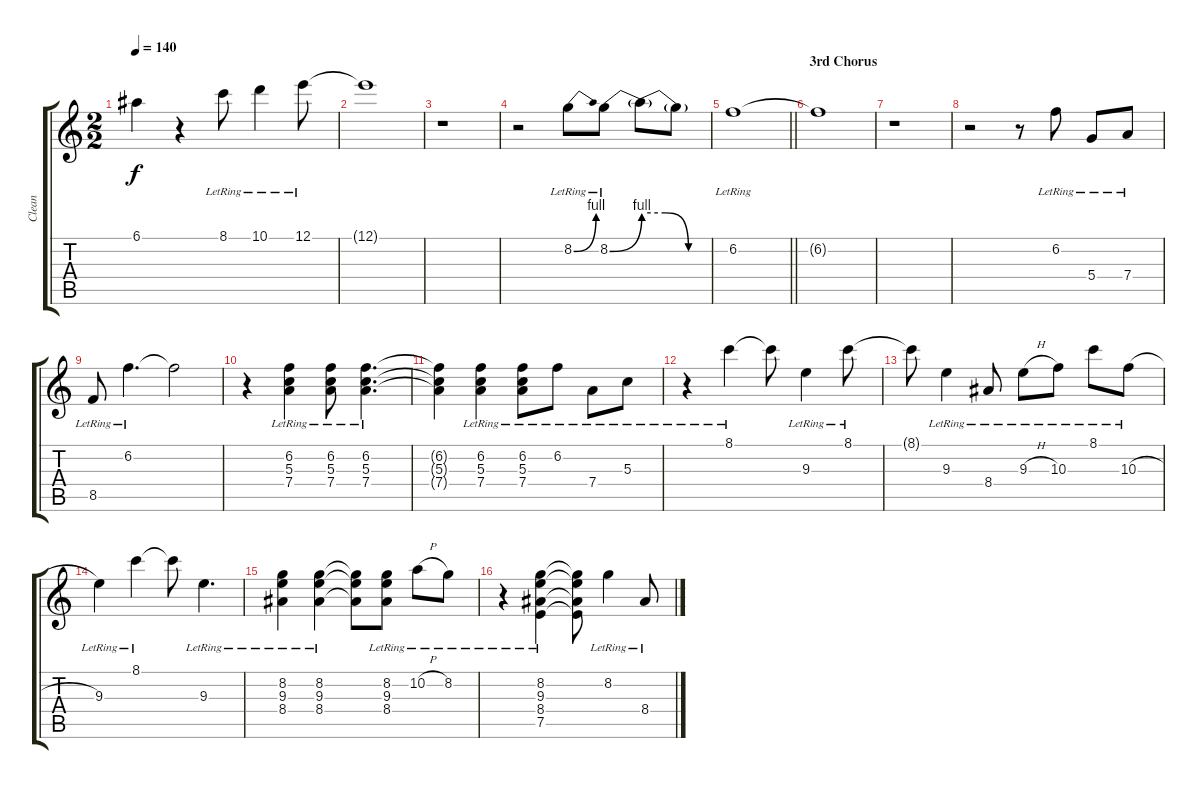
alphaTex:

\track ("Clean" "Clean") {instrument electricguitarclean}
\staff {score tabs}
\tuning (E4 B3 G3 D3 A2 E2) {hide}
\ts (2 2)
\tempo 140
\clef g2
\ks c
6.1{t}.4{dy f} r.4 8.1{lr}.8 10.1{lr}.4 12.1{lr}.8 |
12.1{t}.1 |
r.1 |
r.2 8.2{be (bend 0 0 60 4) lr}.8 8.2{be (bend 0 0 60 4) lr}.8 8.2{be (custom 0 4 20 4 40 0 60 0) t}.8 8.2{t}.8 |
\barLineRight lightlight
6.2{lr}.1 |
\section ("" "3rd Chorus")
6.2{t}.1 |
r.1 |
r.2 r.8 6.2{lr}.8 5.4{lr}.8 7.4{lr}.8 |
8.5{lr}.8 6.2{lr}.4{d} 6.2{t}.2 |
r.4 (6.2{lr} 5.3{lr} 7.4{lr}).4 (6.2{lr} 5.3{lr} 7.4{lr}).8 (6.2{lr} 5.3{lr} 7.4{lr}).4{d} |
(6.2{t} 5.3{t} 7.4{t}).4 (6.2{lr} 5.3{lr} 7.4{lr}).4 (6.2{lr} 5.3{lr} 7.4{lr}).8 6.2{lr}.8 7.4{lr}.8 5.3{lr}.8 |
r.4 8.1{lr}.4 8.1{t}.8 9.3{lr}.4 8.1{lr}.8 |
8.1{t}.8 9.3{lr}.4 8.4{lr}.8 9.3{h lr}.8 10.3{lr}.8 8.1{lr}.8 10.3{h lr}.8 |
9.3{lr}.4 8.1{lr}.4 8.1{t}.8 9.3{lr}.4{d} |
(8.2{lr} 9.3{lr} 8.4{lr}).4 (8.2{lr} 9.3{lr} 8.4{lr}).4 (8.2{t} 9.3{t} 8.4{t}).8 (8.2{lr} 9.3{lr} 8.4{lr}).8 10.2{h lr}.8 8.2{lr}.8 |
r.4 (8.2{lr} 9.3{lr} 8.4{lr} 7.5{lr}).4 (8.2{t} 9.3{t} 8.4{t} 7.5{t}).8 8.2{lr}.4 8.4{lr}.8
